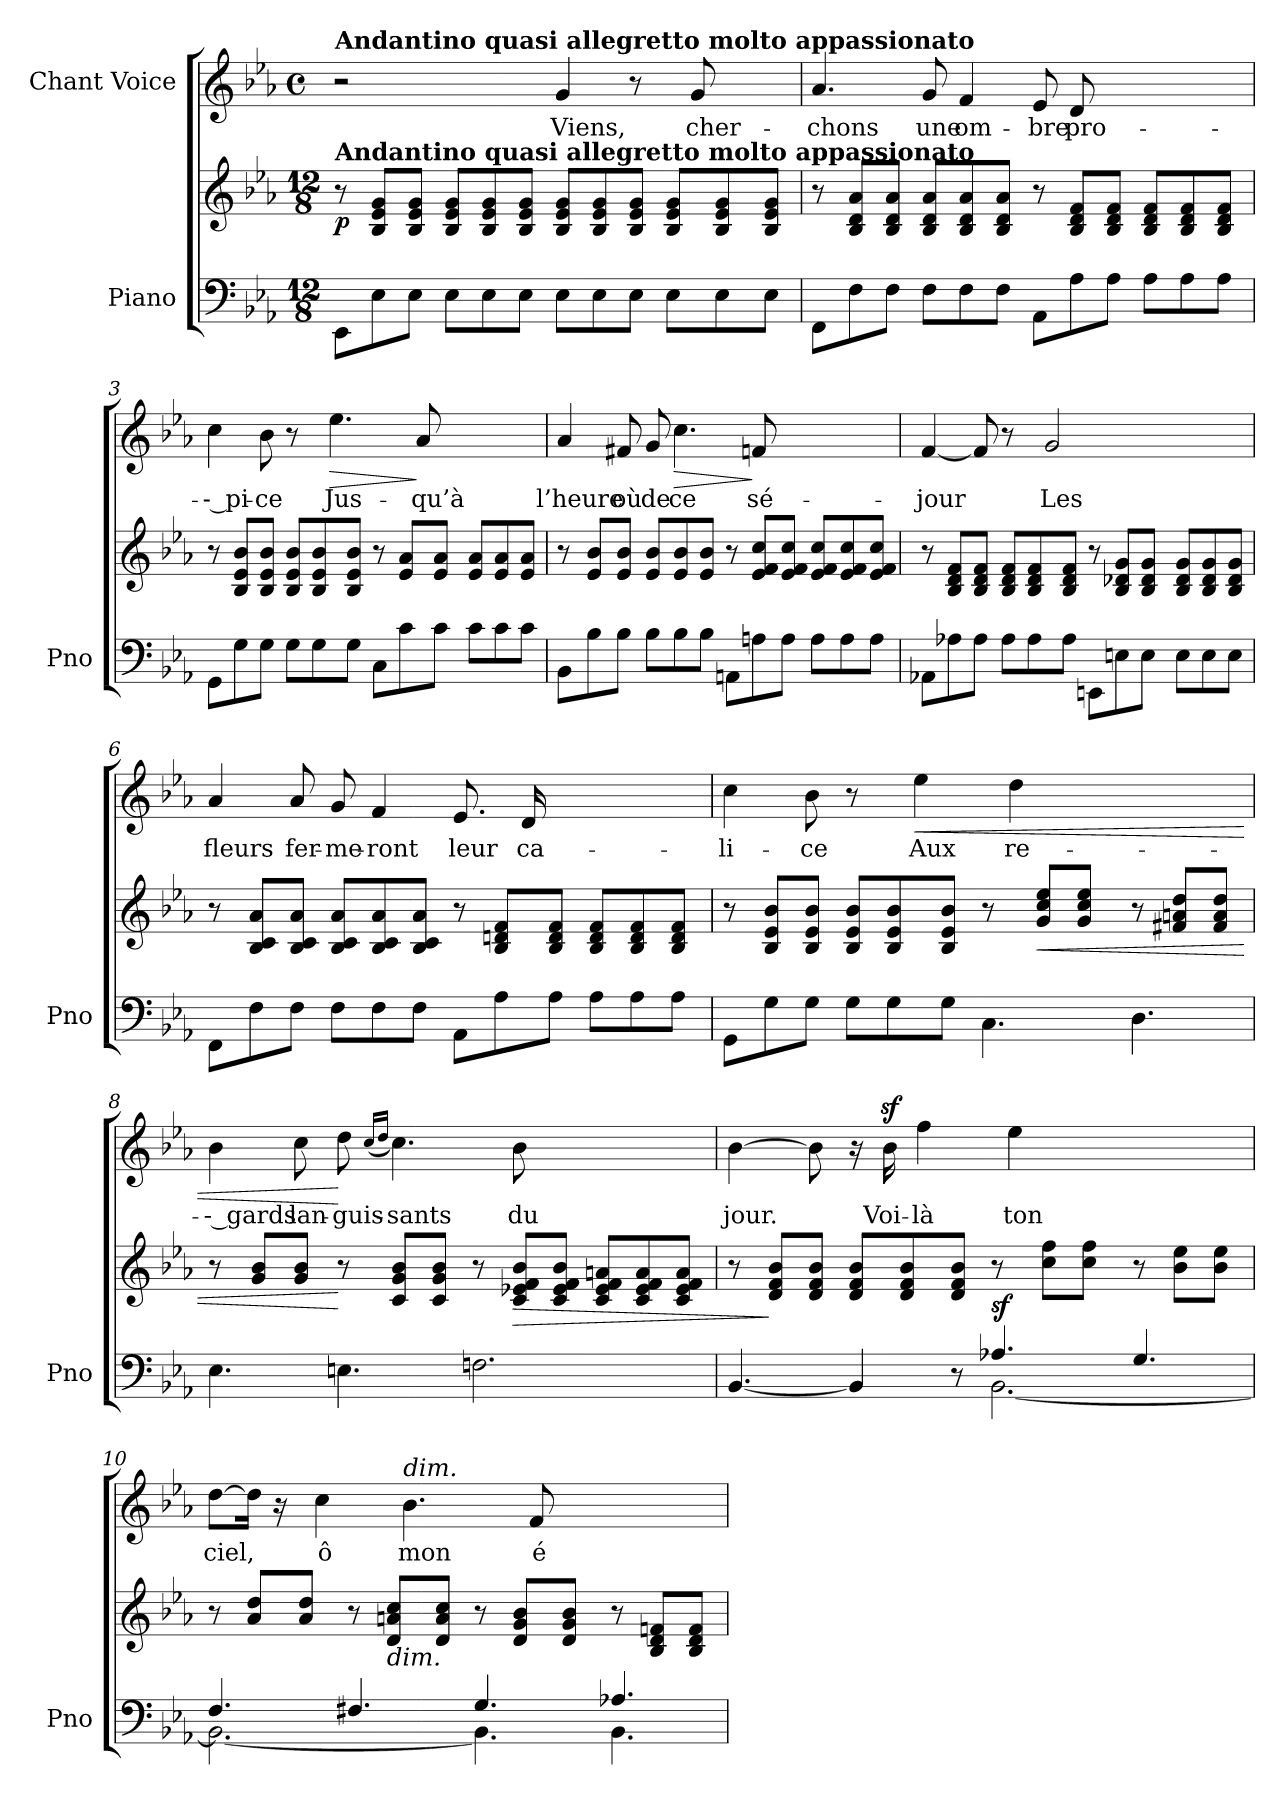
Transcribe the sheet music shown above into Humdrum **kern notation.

**kern	**kern	**dynam	**kern	**text	**dynam
*part2	*part2	*part2	*part1	*part1	*part1
*staff3	*staff2	*staff2/3	*staff1	*staff1	*staff1
*I"Piano	*	*	*I"Chant Voice	*	*
*I'Pno	*	*	*	*	*
*clefF4	*clefG2	*	*clefG2	*	*
*k[b-e-a-]	*k[b-e-a-]	*	*k[b-e-a-]	*	*
*M12/8	*M12/8	*	*M4/4	*	*
*	*	*	*met(c)	*	*
*MM100	*MM100	*	*MM100	*	*
=1	=1	=1	=1	=1	=1
!	!	!	!LO:TX:a:B:t=Andantino quasi allegretto molto appassionato	!	!
!	!LO:TX:a:B:t=Andantino quasi allegretto molto appassionato	!	!	!	!
!	!	!LO:DY:b	!LO:N:vis=2	!	!
8EE-\L	8r	p	2.r	.	.
8E-\	8B-/ 8e-/ 8g/L	.	.	.	.
8E-\J	8B-/ 8e-/ 8g/J	.	.	.	.
8E-\L	8B-/ 8e-/ 8g/L	.	.	.	.
8E-\	8B-/ 8e-/ 8g/	.	.	.	.
8E-\J	8B-/ 8e-/ 8g/J	.	.	.	.
!	!	!	!	!LO:LY:b	!LO:DY:a
!	!	!	!	!	!LO:DY:n=1:a
8E-\L	8B-/ 8e-/ 8g/L	.	4g/	Viens,	p other-dynamics
8E-\	8B-/ 8e-/ 8g/	.	.	.	.
!	!	!	!LO:N:vis=8	!	!
8E-\J	8B-/ 8e-/ 8g/J	.	8.r	.	.
8E-\L	8B-/ 8e-/ 8g/L	.	.	.	.
!	!	!	!	!LO:LY:b	!
.	.	.	8g/	cher-	.
8E-\	8B-/ 8e-/ 8g/	.	.	.	.
.	.	.	8.ryy	.	.
8E-\J	8B-/ 8e-/ 8g/J	.	.	.	.
=2	=2	=2	=2	=2	=2
!	!	!	!	!LO:LY:b	!
8FF\L	8r	.	4.a-/	-chons	.
8F\	8B-/ 8d/ 8a-/L	.	.	.	.
8F\J	8B-/ 8d/ 8a-/J	.	.	.	.
!	!	!	!	!LO:LY:b	!
8F\L	8B-/ 8d/ 8a-/L	.	8g/	une	.
!	!	!	!	!LO:LY:b	!
8F\	8B-/ 8d/ 8a-/	.	4f/	om-	.
8F\J	8B-/ 8d/ 8a-/J	.	.	.	.
!	!	!	!	!LO:LY:b	!
8AA-\L	8r	.	8e-/	-bre	.
!	!	!	!	!LO:LY:b	!
8A-\	8B-/ 8d/ 8f/L	.	8d/	pro-	.
8A-\J	8B-/ 8d/ 8f/J	.	2ryy	.	.
8A-\L	8B-/ 8d/ 8f/L	.	.	.	.
8A-\	8B-/ 8d/ 8f/	.	.	.	.
8A-\J	8B-/ 8d/ 8f/J	.	.	.	.
!!LO:LB:g=z
=3	=3	=3	=3	=3	=3
!	!	!	!	!LO:LY:b	!
8GG\L	8r	.	4cc\	-- pi-	.
8G\	8B-/ 8e-/ 8b-/L	.	.	.	.
!	!	!	!	!LO:LY:b	!
8G\J	8B-/ 8e-/ 8b-/J	.	8b-\	-ce	.
!	!	!	!LO:N:vis=8	!	!
8G\L	8B-/ 8e-/ 8b-/L	.	8.r	.	.
8G\	8B-/ 8e-/ 8b-/	.	.	.	.
!	!	!	!	!LO:LY:b	!LO:HP:b
.	.	.	4.ee-\	Jus-	>
8G\J	8B-/ 8e-/ 8b-/J	.	.	.	.
8C\L	8r	.	.	.	.
8c\	8e-/ 8a-/L	.	.	.	.
!	!	!	!	!LO:LY:b	!
.	.	.	8a-/	-qu’à	]
8c\J	8e-/ 8a-/J	.	.	.	.
.	.	.	4..ryy	.	.
8c\L	8e-/ 8a-/L	.	.	.	.
8c\	8e-/ 8a-/	.	.	.	.
8c\J	8e-/ 8a-/J	.	.	.	.
=4	=4	=4	=4	=4	=4
!	!	!	!	!LO:LY:b	!
8BB-\L	8r	.	4a-/	l’heure	.
8B-\	8e-/ 8b-/L	.	.	.	.
!	!	!	!	!LO:LY:b	!
8B-\J	8e-/ 8b-/J	.	8f#X/	où	.
!	!	!	!	!LO:LY:b	!
8B-\L	8e-/ 8b-/L	.	8g/	de	.
!	!	!	!	!LO:LY:b	!LO:HP:b
8B-\	8e-/ 8b-/	.	4.cc\	ce	>
8B-\J	8e-/ 8b-/J	.	.	.	.
8AAn\L	8r	.	.	.	.
!	!	!	!	!LO:LY:b	!
8An\	8e-/ 8f/ 8cc/L	.	8fn/	sé-	]
8A\J	8e-/ 8f/ 8cc/J	.	2ryy	.	.
8A\L	8e-/ 8f/ 8cc/L	.	.	.	.
8A\	8e-/ 8f/ 8cc/	.	.	.	.
8A\J	8e-/ 8f/ 8cc/J	.	.	.	.
!!LO:LB:g=z
=5	=5	=5	=5	=5	=5
!	!	!	!	!LO:LY:b	!
8AA-X\L	8r	.	[4f/	-jour	.
8A-X\	8B-/ 8d/ 8f/L	.	.	.	.
8A-\J	8B-/ 8d/ 8f/J	.	8f/]	.	.
!	!	!	!LO:N:vis=8	!	!
8A-\L	8B-/ 8d/ 8f/L	.	8.r	.	.
8A-\	8B-/ 8d/ 8f/	.	.	.	.
!	!	!	!	!LO:LY:b	!
.	.	.	2g/	Les	.
8A-\J	8B-/ 8d/ 8f/J	.	.	.	.
8EEn\L	8r	.	.	.	.
8En\	8B-/ 8d-X/ 8g/L	.	.	.	.
8E\J	8B-/ 8d-/ 8g/J	.	.	.	.
.	.	.	4..ryy	.	.
8E\L	8B-/ 8d-/ 8g/L	.	.	.	.
8E\	8B-/ 8d-/ 8g/	.	.	.	.
8E\J	8B-/ 8d-/ 8g/J	.	.	.	.
!!LO:LB:g=z
=6	=6	=6	=6	=6	=6
!	!	!	!	!LO:LY:b	!
8FF\L	8r	.	4a-/	fleurs	.
8F\	8B-/ 8c/ 8a-/L	.	.	.	.
!	!	!	!	!LO:LY:b	!
8F\J	8B-/ 8c/ 8a-/J	.	8a-/	fer-	.
!	!	!	!	!LO:LY:b	!
8F\L	8B-/ 8c/ 8a-/L	.	8g/	-me-	.
!	!	!	!	!LO:LY:b	!
8F\	8B-/ 8c/ 8a-/	.	4f/	-ront	.
8F\J	8B-/ 8c/ 8a-/J	.	.	.	.
!	!	!	!	!LO:LY:b	!
8AA-\L	8r	.	8.e-/	leur	.
8A-\	8B-/ 8dn/ 8f/L	.	.	.	.
!	!	!	!	!LO:LY:b	!
.	.	.	16d/	ca-	.
8A-\J	8B-/ 8d/ 8f/J	.	2ryy	.	.
8A-\L	8B-/ 8d/ 8f/L	.	.	.	.
8A-\	8B-/ 8d/ 8f/	.	.	.	.
8A-\J	8B-/ 8d/ 8f/J	.	.	.	.
=7	=7	=7	=7	=7	=7
!	!	!	!	!LO:LY:b	!
8GG\L	8r	.	4cc\	-li-	.
8G\	8B-/ 8e-/ 8b-/L	.	.	.	.
!	!	!	!	!LO:LY:b	!
8G\J	8B-/ 8e-/ 8b-/J	.	8b-\	-ce	.
!	!	!	!LO:N:vis=8	!	!
8G\L	8B-/ 8e-/ 8b-/L	.	8.r	.	.
8G\	8B-/ 8e-/ 8b-/	.	.	.	.
!	!	!	!	!LO:LY:b	!LO:HP:b
.	.	.	4ee-\	Aux	<
8G\J	8B-/ 8e-/ 8b-/J	.	.	.	.
4.C\	8r	.	.	.	.
!	!	!	!	!LO:LY:b	!
.	.	.	4dd\	re-	.
!	!	!LO:HP:b	!	!	!
.	8g/ 8cc/ 8ee-/L	<	.	.	.
.	8g/ 8cc/ 8ee-/J	.	.	.	.
.	.	.	4..ryy	.	.
4.D\	8r	.	.	.	.
.	8f#X/ 8an/ 8dd/L	.	.	.	.
.	8f#/ 8a/ 8dd/J	.	.	.	.
!!LO:PB:g=z
=8	=8	=8	=8	=8	=8
!	!	!	!	!LO:LY:b	!
4.E-\	8r	.	4b-\	-- gards	.
.	8g/ 8b-/L	.	.	.	.
!	!	!	!	!LO:LY:b	!
.	8g/ 8b-/J	.	8cc\	lan-	.
!	!	!	!	!LO:LY:b	!
4.En\	8r	[	8dd\	-guis-	[
.	.	.	(16qcc/LL	.	.
.	.	.	16qdd/JJ	.	.
!	!	!	!	!LO:LY:b	!
.	8c/ 8g/ 8b-/L	.	4.cc\)	-sants	.
.	8c/ 8g/ 8b-/J	.	.	.	.
2.Fn\	8r	.	.	.	.
!	!	!LO:HP:b	!	!LO:LY:b	!
.	8c/ 8e-X/ 8f/ 8b-/L	>	8b-\	du	.
.	8c/ 8e-/ 8f/ 8b-/J	.	2ryy	.	.
.	8c/ 8e-/ 8f/ 8an/L	.	.	.	.
.	8c/ 8e-/ 8f/ 8a/	.	.	.	.
.	8c/ 8e-/ 8f/ 8a/J	.	.	.	.
=9	=9	=9	=9	=9	=9
*^	*	*	*	*	*
!	!	!	!	!	!LO:LY:b	!
[4.BB-/	2.ryy	8r	.	[4b-\	jour.	.
.	.	8d/ 8f/ 8b-/L	]	.	.	.
.	.	8d/ 8f/ 8b-/J	.	8b-\]	.	.
!	!	!	!	!LO:N:vis=16	!	!
4BB-/]	.	8d/ 8f/ 8b-/L	.	16.r	.	.
!	!	!	!	!	!LO:LY:b	!
.	.	.	.	16b-z>\	Voi-	.
.	.	8d/ 8f/ 8b-/	.	.	.	.
!	!	!	!	!	!LO:LY:b	!
.	.	.	.	4ff\	-là	.
8r	.	8d/ 8f/ 8b-/J	.	.	.	.
!	!	!	!LO:DY:a=2	!	!	!
4.A-X/	[2.BB-\	8r	sf	.	.	.
!	!	!	!	!	!LO:LY:b	!
.	.	.	.	4ee-\	ton	.
.	.	8cc\ 8ff\L	.	.	.	.
.	.	8cc\ 8ff\J	.	.	.	.
.	.	.	.	4...ryy	.	.
4.G/	.	8r	.	.	.	.
.	.	8b-\ 8ee-\L	.	.	.	.
.	.	8b-\ 8ee-\J	.	.	.	.
!!LO:PB:g=z
=10	=10	=10	=10	=10	=10	=10
!	!	!	!	!	!LO:LY:b	!
4.F/	2.BB-\_	8r	.	[8dd\L	ciel,	.
.	.	8a-/ 8dd/L	.	16dd\Jk]	.	.
!	!	!	!	!LO:N:vis=16	!	!
.	.	.	.	16.r	.	.
.	.	8a-/ 8dd/J	.	.	.	.
!	!	!	!	!	!LO:LY:b	!
.	.	.	.	4cc\	ô	.
4.F#X/	.	8r	.	.	.	.
!	!	!LO:TX:b:i:t=dim.	!	!	!	!
.	.	8d/ 8an/ 8cc/L	.	.	.	.
!	!	!	!	!LO:TX:a:i:t=dim.	!	!
!	!	!	!	!	!LO:LY:b	!
.	.	.	.	4.b-\	mon	.
.	.	8d/ 8a/ 8cc/J	.	.	.	.
4.G/	4.BB-\]	8r	.	.	.	.
.	.	8d/ 8g/ 8b-/L	.	.	.	.
!	!	!	!	!	!LO:LY:b	!
.	.	.	.	8f/	é-	.
.	.	8d/ 8g/ 8b-/J	.	.	.	.
.	.	.	.	4...ryy	.	.
4.A-X/	4.BB-\	8r	.	.	.	.
.	.	8B-/ 8d/ 8fn/L	.	.	.	.
.	.	8B-/ 8d/ 8f/J	.	.	.	.
*v	*v	*	*	*	*	*
=	=	=	=	=	=
*-	*-	*-	*-	*-	*-
